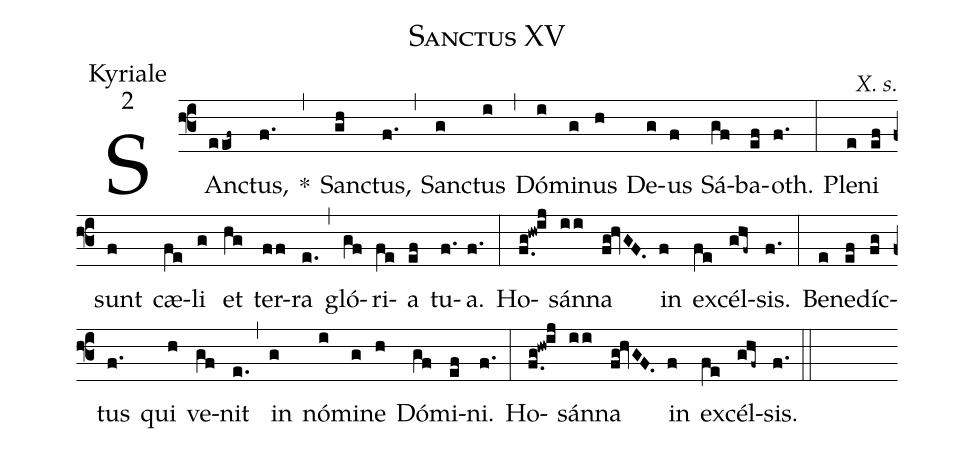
name:Sanctus XV;
office-part:Kyriale;
mode:2;
commentary:X. s.;
%%
(f3) SAnc(eef~)tus,(f.) <sp>*</sp>(,) Sanc(gh)tus,(f.) (,) Sanc(g)tus(i) (,) Dó(i)mi(g)nus(h) De(g)us(f) Sá(gf)ba(ef)oth.(f.) (:) Ple(e)ni(ef) sunt(f) cæ(fe)li(g) et(hg) ter(ff)ra(e.) (,) gló(gf)ri(fe)a(ef) tu(f.)a.(f.) (:)
Ho(f.g!hw!ij)sán(ii)na(fg!hvGF.) in(f) ex(fe)cél(ghf~)sis.(f.) (:) Be(e)ne(ef)díc(fg)tus(f.) qui(h) ve(gf)nit(e.) (,) in(g) nó(i)mi(g)ne(h) Dó(gf)mi(ef)ni.(f.) (:) Ho(f.g!hw!ij)sán(ii)na(fg!hvGF.) in(f) ex(fe)cél(ghf~)sis.(f.) (::)
